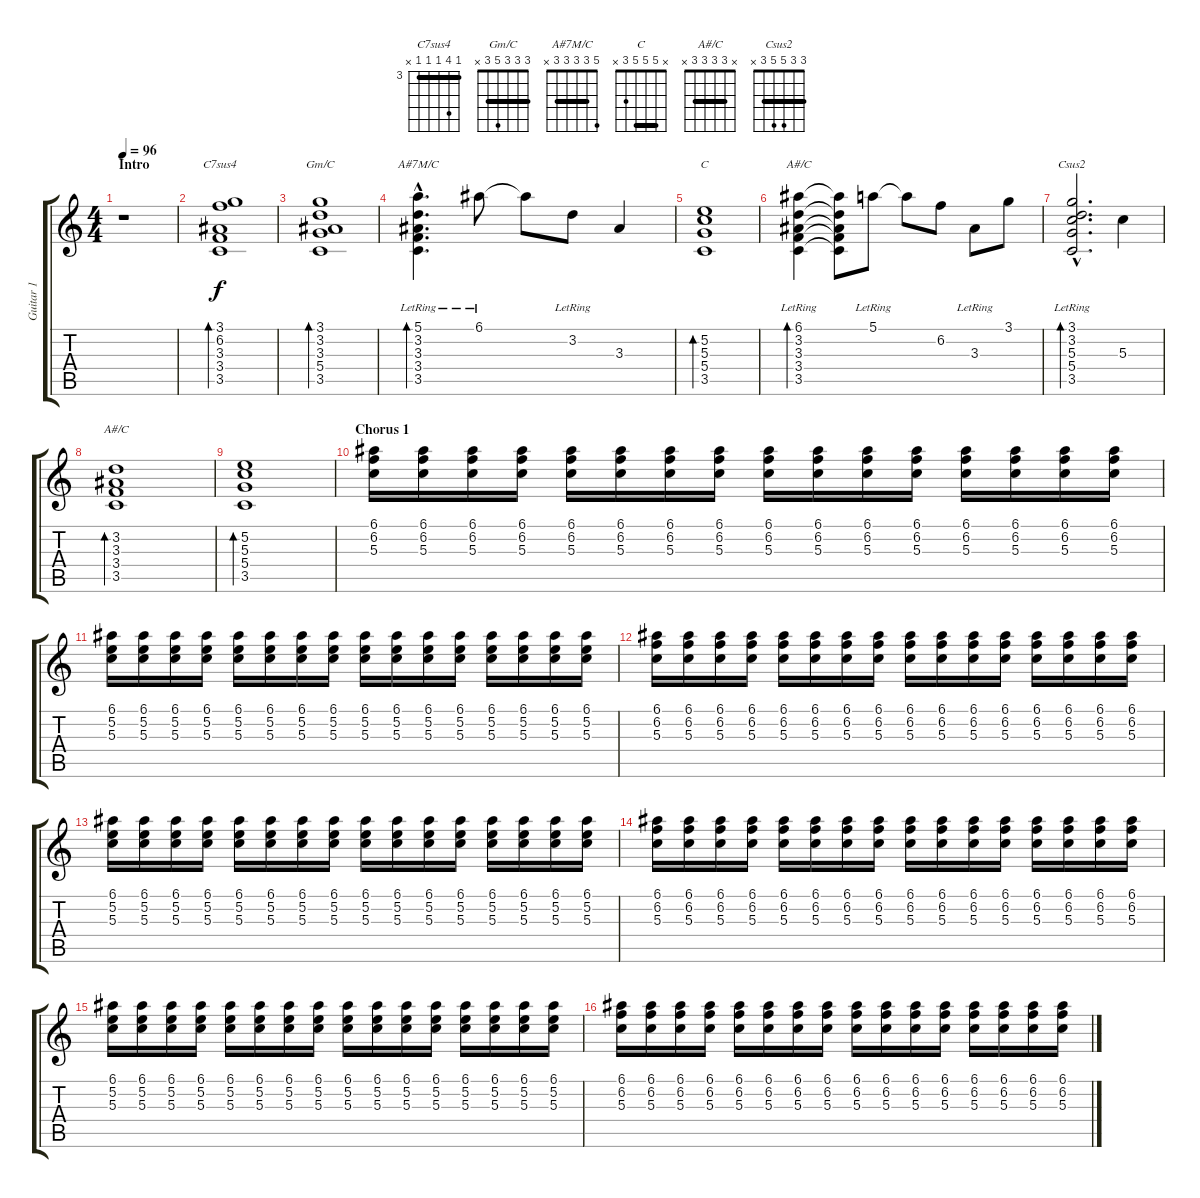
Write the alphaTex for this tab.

\track ("Guitar 1" "Guitar 1") {instrument electricguitarclean}
\staff {score tabs}
\tuning (E4 B3 G3 D3 A2 E2) {hide}
\chord ("C7sus4" 3 6 3 3 3 x) {firstfret 3 barre 3}
\chord ("Gm/C" 3 3 3 5 3 x) {barre 3}
\chord ("A#7M/C" 5 3 3 3 3 x) {barre 3}
\chord ("C" x 5 5 5 3 x) {barre 5}
\chord ("A#/C" 6 3 3 3 3 x) {firstfret 3 barre 3}
\chord ("Csus2" 3 3 5 5 3 x) {barre 3}
\chord ("A#/C" x 3 3 3 3 x) {barre 3}
\ts (4 4)
\section ("" "Intro")
\tempo 96
\clef g2
\ks c
r.1{dy f instrument electricguitarclean} |
(3.1 6.2 3.3 3.4 3.5).1{bd 240 ch "C7sus4"} |
(3.1 3.2 3.3 5.4 3.5).1{bd 120 ch "Gm/C"} |
(5.1{hac} 3.2{hac lr} 3.3{hac lr} 3.4{hac lr} 3.5{hac lr}).4{d bd 60 ch "A#7M/C"} 6.1{lr}.8 6.1{t}.8 3.2{lr}.8 3.3.4 |
(5.2 5.3 5.4 3.5).1{bd 240 ch "C"} |
(6.1 3.2{lr} 3.3{lr} 3.4{lr} 3.5{lr}).4{bd 120 ch "A#/C"} (6.1{t} 3.2{t} 3.3{t} 3.4{t} 3.5{t}).8 5.1{lr}.8 5.1{t}.8 6.2.8 3.3{lr}.8 3.1.8 |
(3.1{hac lr} 3.2{hac lr} 5.3{hac} 5.4{hac lr} 3.5{hac lr}).2{d bd 120 ch "Csus2"} 5.3.4 |
(3.2 3.3 3.4 3.5).1{bd 240 ch "A#/C"} |
(5.2 5.3 5.4 3.5).1{bd 240} |
\section ("" "Chorus 1")
(6.1 6.2 5.3).16 (6.1 6.2 5.3).16 (6.1 6.2 5.3).16 (6.1 6.2 5.3).16 (6.1 6.2 5.3).16 (6.1 6.2 5.3).16 (6.1 6.2 5.3).16 (6.1 6.2 5.3).16 (6.1 6.2 5.3).16 (6.1 6.2 5.3).16 (6.1 6.2 5.3).16 (6.1 6.2 5.3).16 (6.1 6.2 5.3).16 (6.1 6.2 5.3).16 (6.1 6.2 5.3).16 (6.1 6.2 5.3).16 |
(6.1 5.2 5.3).16 (6.1 5.2 5.3).16 (6.1 5.2 5.3).16 (6.1 5.2 5.3).16 (6.1 5.2 5.3).16 (6.1 5.2 5.3).16 (6.1 5.2 5.3).16 (6.1 5.2 5.3).16 (6.1 5.2 5.3).16 (6.1 5.2 5.3).16 (6.1 5.2 5.3).16 (6.1 5.2 5.3).16 (6.1 5.2 5.3).16 (6.1 5.2 5.3).16 (6.1 5.2 5.3).16 (6.1 5.2 5.3).16 |
(6.1 6.2 5.3).16 (6.1 6.2 5.3).16 (6.1 6.2 5.3).16 (6.1 6.2 5.3).16 (6.1 6.2 5.3).16 (6.1 6.2 5.3).16 (6.1 6.2 5.3).16 (6.1 6.2 5.3).16 (6.1 6.2 5.3).16 (6.1 6.2 5.3).16 (6.1 6.2 5.3).16 (6.1 6.2 5.3).16 (6.1 6.2 5.3).16 (6.1 6.2 5.3).16 (6.1 6.2 5.3).16 (6.1 6.2 5.3).16 |
(6.1 5.2 5.3).16 (6.1 5.2 5.3).16 (6.1 5.2 5.3).16 (6.1 5.2 5.3).16 (6.1 5.2 5.3).16 (6.1 5.2 5.3).16 (6.1 5.2 5.3).16 (6.1 5.2 5.3).16 (6.1 5.2 5.3).16 (6.1 5.2 5.3).16 (6.1 5.2 5.3).16 (6.1 5.2 5.3).16 (6.1 5.2 5.3).16 (6.1 5.2 5.3).16 (6.1 5.2 5.3).16 (6.1 5.2 5.3).16 |
(6.1 6.2 5.3).16 (6.1 6.2 5.3).16 (6.1 6.2 5.3).16 (6.1 6.2 5.3).16 (6.1 6.2 5.3).16 (6.1 6.2 5.3).16 (6.1 6.2 5.3).16 (6.1 6.2 5.3).16 (6.1 6.2 5.3).16 (6.1 6.2 5.3).16 (6.1 6.2 5.3).16 (6.1 6.2 5.3).16 (6.1 6.2 5.3).16 (6.1 6.2 5.3).16 (6.1 6.2 5.3).16 (6.1 6.2 5.3).16 |
(6.1 5.2 5.3).16 (6.1 5.2 5.3).16 (6.1 5.2 5.3).16 (6.1 5.2 5.3).16 (6.1 5.2 5.3).16 (6.1 5.2 5.3).16 (6.1 5.2 5.3).16 (6.1 5.2 5.3).16 (6.1 5.2 5.3).16 (6.1 5.2 5.3).16 (6.1 5.2 5.3).16 (6.1 5.2 5.3).16 (6.1 5.2 5.3).16 (6.1 5.2 5.3).16 (6.1 5.2 5.3).16 (6.1 5.2 5.3).16 |
(6.1 6.2 5.3).16 (6.1 6.2 5.3).16 (6.1 6.2 5.3).16 (6.1 6.2 5.3).16 (6.1 6.2 5.3).16 (6.1 6.2 5.3).16 (6.1 6.2 5.3).16 (6.1 6.2 5.3).16 (6.1 6.2 5.3).16 (6.1 6.2 5.3).16 (6.1 6.2 5.3).16 (6.1 6.2 5.3).16 (6.1 6.2 5.3).16 (6.1 6.2 5.3).16 (6.1 6.2 5.3).16 (6.1 6.2 5.3).16
